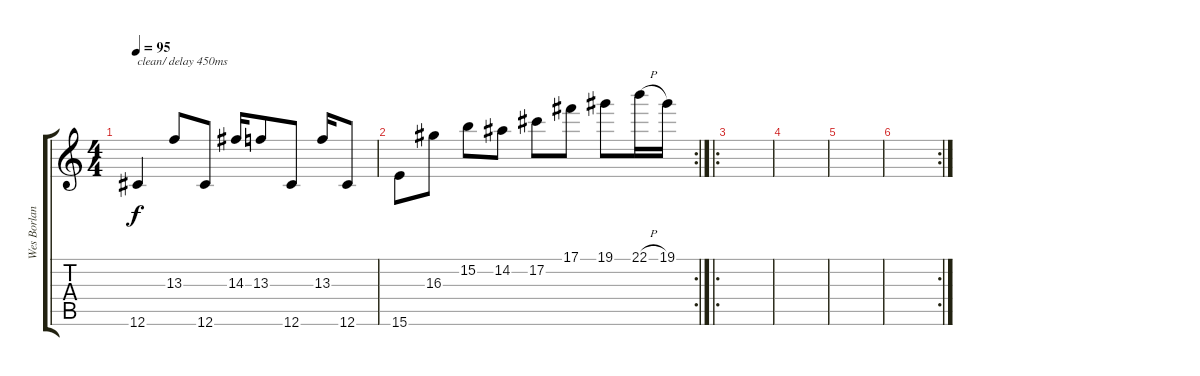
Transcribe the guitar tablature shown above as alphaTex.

\track ("Wes Borland (1st Guitar)" "Wes Borlan") {instrument electricguitarclean}
\staff {score tabs}
\tuning (Db4 Ab3 E3 B2 Gb2 Db2) {hide}
\ts (4 4)
\tempo 95
\clef g2
\ks c
12.6.4{txt "clean/ delay 450ms" dy f instrument electricguitarjazz} 13.3.8 12.6.8 14.3.16 13.3.8 12.6.8 13.3.16 12.6.8 |
\rc 2
15.6.8 16.3.8 15.2.8 14.2.8 17.2.8 17.1.8 19.1.8 22.1{h}.16 19.1.16 |
\ro
|
|
|
\rc 2
